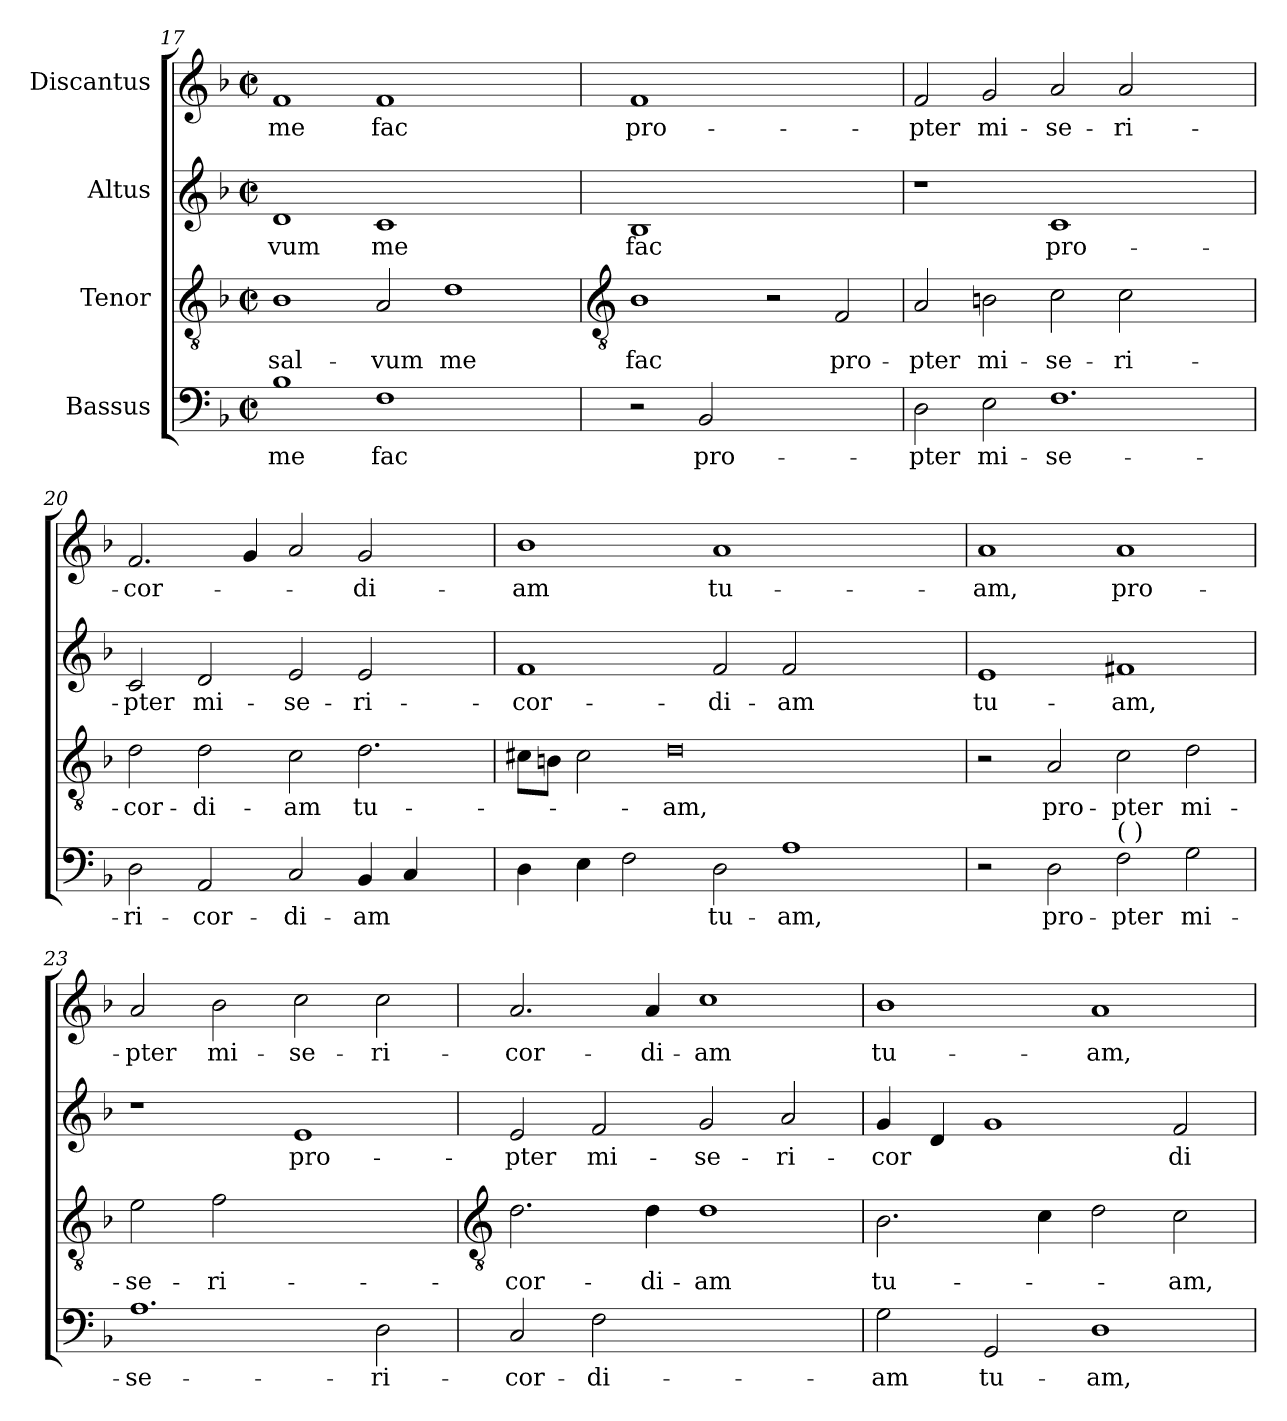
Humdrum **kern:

**kern	**text	**kern	**text	**kern	**text	**kern	**text
*part4	*part4	*part3	*part3	*part2	*part2	*part1	*part1
*staff4	*staff4	*staff3	*staff3	*staff2	*staff2	*staff1	*staff1
*I"Bassus	*	*I"Tenor	*	*I"Altus	*	*I"Discantus	*
*clefF4	*	*clefGv2	*	*clefG2	*	*clefG2	*
*k[b-]	*	*k[b-]	*	*k[b-]	*	*k[b-]	*
*F:	*	*F:	*	*F:	*	*F:	*
*M4/2	*	*M4/2	*	*M4/2	*	*M4/2	*
*met(c|)	*	*met(c|)	*	*met(c|)	*	*met(c|)	*
=17A	=17A	=17A	=17A	=17A	=17A	=17A	=17A
!	!LO:LY:b	!	!LO:LY:b	!	!LO:LY:b	!	!LO:LY:b
*	*	*	*	*	*	*^	*
1B-	me	1B-	sal-	1d	-vum	1f	1ryy	me
!	!LO:LY:b	!	!LO:LY:b	!	!LO:LY:b	!	!	!LO:LY:b
1F	fac	2A	-vum	1c	me	1f	2ryy	fac
!	!	!	!LO:LY:b	!	!	!	!	!
.	.	1d	me	.	.	.	2ryy	.
2ryy	.	.	.	2ryy	.	2ryy	2ryy	.
!!LO:LB:g=z	!!
=18A	=18A	=18A	=18A	=18A	=18A	=18A	=18A	=18A
*	*	*clefGv2	*	*	*	*	*	*
!	!	!	!LO:LY:b	!	!LO:LY:b	!	!	!LO:LY:b
2r	.	1B-	fac	1B-	fac	1f	1ryy	pro-
!	!LO:LY:b	!	!	!	!	!	!	!
2BB-	pro-	.	.	.	.	.	.	.
1ryy	.	2r	.	1ryy	.	1ryy	1ryy	.
!	!	!	!LO:LY:b	!	!	!	!	!
.	.	2F	pro-	.	.	.	.	.
*	*	*	*	*	*	*v	*v	*
!!LO:LB:g=z
=19	=19	=19	=19	=19	=19	=19	=19
!	!LO:LY:b	!	!LO:LY:b	!	!	!	!LO:LY:b
2D	-pter	2A	-pter	1r	.	2f	-pter
!	!LO:LY:b	!	!LO:LY:b	!	!	!	!LO:LY:b
2E	mi-	2Bn	mi-	.	.	2g	mi-
!	!LO:LY:b	!	!LO:LY:b	!	!LO:LY:b	!	!LO:LY:b
1.F	-se-	2c	-se-	1c	pro-	2a	-se-
!	!	!	!LO:LY:b	!	!	!	!LO:LY:b
.	.	2c	-ri-	.	.	2a	-ri-
.	.	2ryy	.	2ryy	.	2ryy	.
=20	=20	=20	=20	=20	=20	=20	=20
!	!LO:LY:b	!	!LO:LY:b	!	!LO:LY:b	!	!LO:LY:b
2D	-ri-	2d	-cor-	2c	-pter	2.f	-cor-
!	!LO:LY:b	!	!LO:LY:b	!	!LO:LY:b	!	!
2AA	-cor-	2d	-di-	2d	mi-	.	.
.	.	.	.	.	.	4g	.
!	!LO:LY:b	!	!LO:LY:b	!	!LO:LY:b	!	!
2C	-di-	2c	-am	2e	-se-	2a	.
!	!LO:LY:b	!	!LO:LY:b	!	!LO:LY:b	!	!LO:LY:b
4BB-	-am	2.d	tu-	2e	-ri-	2g	-di-
4C	.	.	.	.	.	.	.
4ryy	.	.	.	4ryy	.	4ryy	.
=21	=21	=21	=21	=21	=21	=21	=21
!	!	!	!	!	!LO:LY:b	!	!LO:LY:b
4D	.	8c#L	.	1f	-cor-	1b-	-am
.	.	8BJ	.	.	.	.	.
4E	.	2c#	.	.	.	.	.
2F	.	.	.	.	.	.	.
!	!	!	!LO:LY:b	!	!	!	!
.	.	0d	-am,	.	.	.	.
!	!LO:LY:b	!	!	!	!LO:LY:b	!	!LO:LY:b
2D	tu-	.	.	2f	-di-	1a	tu-
!	!LO:LY:b	!	!	!	!LO:LY:b	!	!
1A	-am,	.	.	2f	-am	.	.
.	.	.	.	2.ryy	.	2.ryy	.
4ryy	.	.	.	.	.	.	.
=22	=22	=22	=22	=22	=22	=22	=22
!	!	!	!	!	!LO:LY:b	!	!LO:LY:b
2r	.	2r	.	1e	tu-	1a	-am,
!	!LO:LY:b	!	!LO:LY:b	!	!	!	!
2D	pro-	2A	pro-	.	.	.	.
!LO:TX:a:t=(  )	!	!	!	!	!	!	!
!	!LO:LY:b	!	!LO:LY:b	!	!LO:LY:b	!	!LO:LY:b
2F	-pter	2c	-pter	1f#	-am,	1a	pro-
!	!LO:LY:b	!	!LO:LY:b	!	!	!	!
2G	mi-	2d	mi-	.	.	.	.
=23	=23	=23	=23	=23	=23	=23	=23
!	!LO:LY:b	!	!LO:LY:b	!	!	!	!LO:LY:b
1.A	-se-	2e	-se-	1r	.	2a	-pter
!	!	!	!LO:LY:b	!	!	!	!LO:LY:b
.	.	2f	-ri-	.	.	2b-	mi-
!	!	!	!	!	!LO:LY:b	!	!LO:LY:b
.	.	1ryy	.	1e	pro-	2cc	-se-
!	!LO:LY:b	!	!	!	!	!	!LO:LY:b
2D	-ri-	.	.	.	.	2cc	-ri-
!!LO:LB:g=z
=24	=24	=24	=24	=24	=24	=24	=24
*	*	*clefGv2	*	*	*	*	*
!	!LO:LY:b	!	!LO:LY:b	!	!LO:LY:b	!	!LO:LY:b
2C	-cor-	2.d	-cor-	2e	-pter	2.a	-cor-
!	!LO:LY:b	!	!	!	!LO:LY:b	!	!
2F	-di-	.	.	2f	mi-	.	.
!	!	!	!LO:LY:b	!	!	!	!LO:LY:b
.	.	4d	-di-	.	.	4a	-di-
!	!	!	!LO:LY:b	!	!LO:LY:b	!	!LO:LY:b
1ryy	.	1d	-am	2g	-se-	1cc	-am
!	!	!	!	!	!LO:LY:b	!	!
.	.	.	.	2a	-ri-	.	.
!!LO:LB:g=z
=25	=25	=25	=25	=25	=25	=25	=25
!	!LO:LY:b	!	!LO:LY:b	!	!LO:LY:b	!	!LO:LY:b
2G	-am	2.B-	tu-	4g	-cor	1b-	tu-
.	.	.	.	4d	.	.	.
!	!LO:LY:b	!	!	!	!	!	!
2GG	tu-	.	.	1g	.	.	.
.	.	4c	.	.	.	.	.
!	!LO:LY:b	!	!	!	!	!	!LO:LY:b
1D	-am,	2d	.	.	.	1a	-am,
!	!	!	!LO:LY:b	!	!LO:LY:b	!	!
.	.	2c	-am,	2f	di-	.	.
=	=	=	=	=	=	=	=
*-	*-	*-	*-	*-	*-	*-	*-
